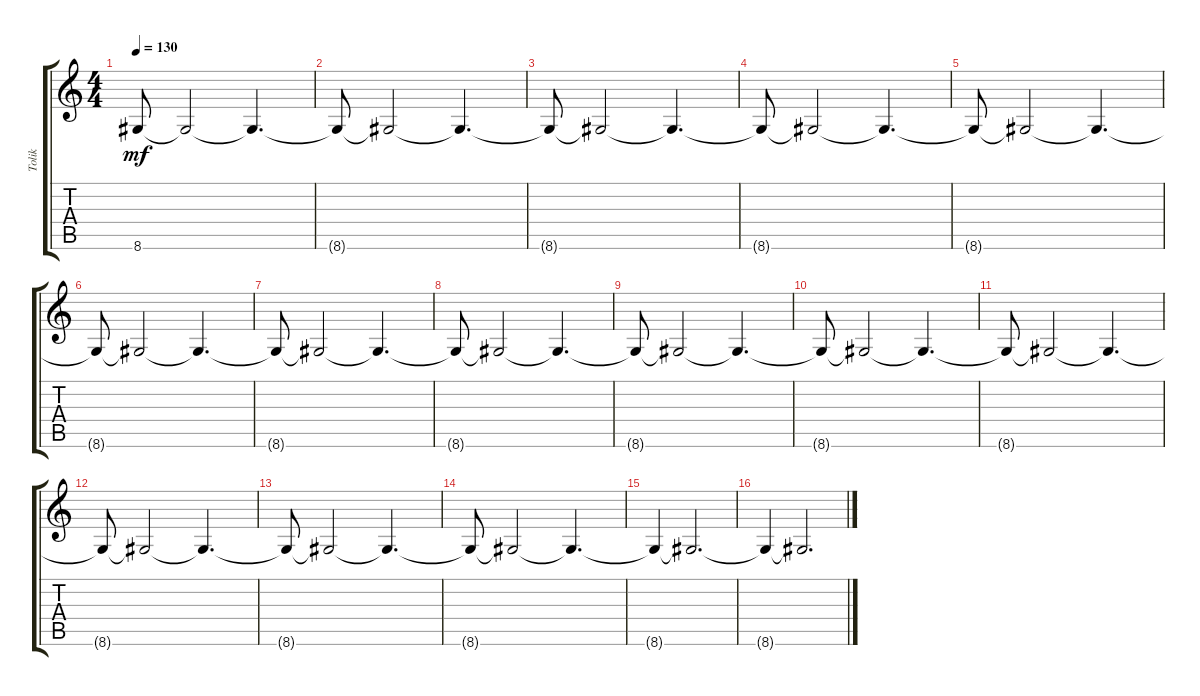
\track ("Tolik" "Tolik") {instrument distortionguitar}
\staff {score tabs}
\tuning (D4 A3 F3 C3 G2 C2) {hide}
\ts (4 4)
\tempo 130
\clef g2
\ks c
8.6{t}.8{dy mf} 8.6{t}.2 8.6{t}.4{d} |
8.6{t}.8 8.6{t}.2 8.6{t}.4{d} |
8.6{t}.8 8.6{t}.2 8.6{t}.4{d} |
8.6{t}.8 8.6{t}.2 8.6{t}.4{d} |
8.6{t}.8 8.6{t}.2 8.6{t}.4{d} |
8.6{t}.8 8.6{t}.2 8.6{t}.4{d} |
8.6{t}.8 8.6{t}.2 8.6{t}.4{d} |
8.6{t}.8 8.6{t}.2 8.6{t}.4{d} |
8.6{t}.8 8.6{t}.2 8.6{t}.4{d} |
8.6{t}.8 8.6{t}.2 8.6{t}.4{d} |
8.6{t}.8 8.6{t}.2 8.6{t}.4{d} |
8.6{t}.8 8.6{t}.2 8.6{t}.4{d} |
8.6{t}.8 8.6{t}.2 8.6{t}.4{d} |
8.6{t}.8 8.6{t}.2 8.6{t}.4{d} |
8.6{t}.4 8.6{t}.2{d} |
8.6{t}.4 8.6{t}.2{d}
